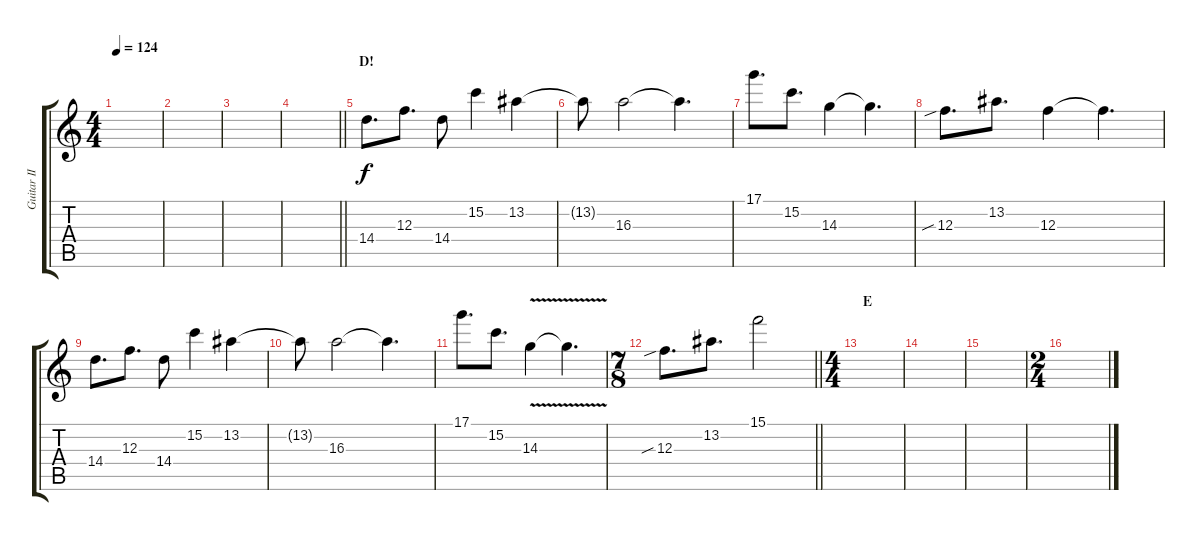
\track ("Guitar II" "Guitar II") {instrument overdrivenguitar}
\staff {score tabs}
\tuning (D4 A3 F3 C3 G2 C2) {hide}
\ts (4 4)
\tempo 124
\clef g2
\ks c
|
|
|
\barLineRight lightlight
|
\section ("" "D!")
14.4.8{d} 12.3.8{d} 14.4.8 15.2.4 13.2.4 |
13.2{t}.8 16.3.2 16.3{t}.4{d} |
17.1.8{d} 15.2.8{d} 14.3.4 14.3{t}.4{d} |
12.3{sib}.8{d} 13.2.8{d} 12.3.4 12.3{t}.4{d} |
14.4.8{d} 12.3.8{d} 14.4.8 15.2.4 13.2.4 |
13.2{t}.8 16.3.2 16.3{t}.4{d} |
17.1.8{d} 15.2.8{d} 14.3{v}.4 14.3{t}.4{d} |
\ts (7 8)
\barLineRight lightlight
12.3{sib}.8{d} 13.2.8{d} 15.1.2 |
\ts (4 4)
\section ("" "E")
|
|
|
\ts (2 4)
